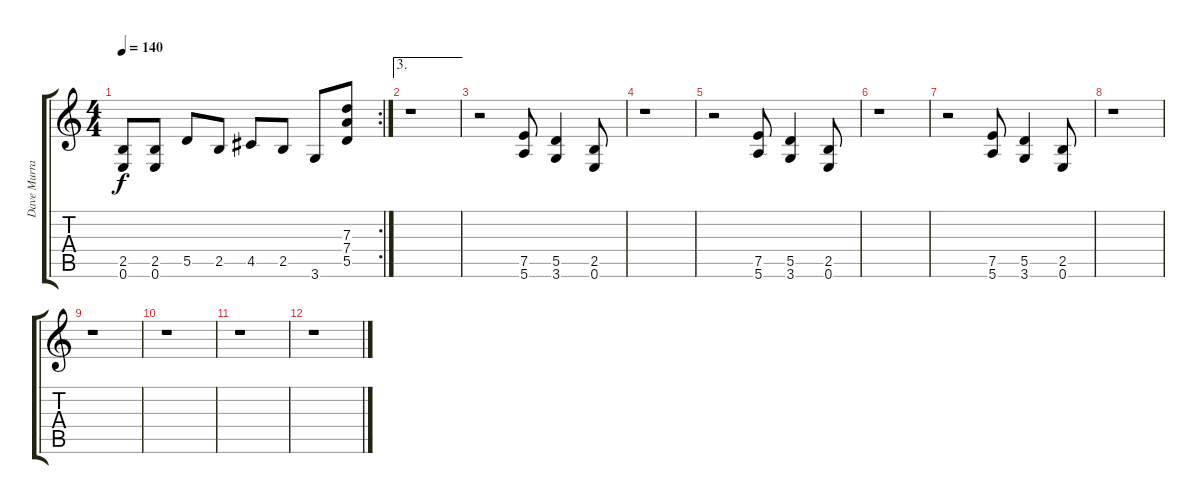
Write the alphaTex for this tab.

\track ("Dave Murray" "Dave Murra") {instrument distortionguitar}
\staff {score tabs}
\tuning (E4 B3 G3 D3 A2 E2) {hide}
\rc 2
\ts (4 4)
\tempo 140
\clef g2
\ks c
(2.5{t} 0.6{t}).8{dy f} (2.5 0.6).8 5.5.8 2.5.8 4.5.8 2.5.8 3.6.8 (7.3 7.4 5.5).8 |
\ae 3
r.1 |
r.2 (7.5 5.6).8 (5.5 3.6).4 (2.5 0.6).8 |
r.1 |
r.2 (7.5 5.6).8 (5.5 3.6).4 (2.5 0.6).8 |
r.1 |
r.2 (7.5 5.6).8 (5.5 3.6).4 (2.5 0.6).8 |
r.1 |
r.1 |
r.1 |
r.1 |
r.1
